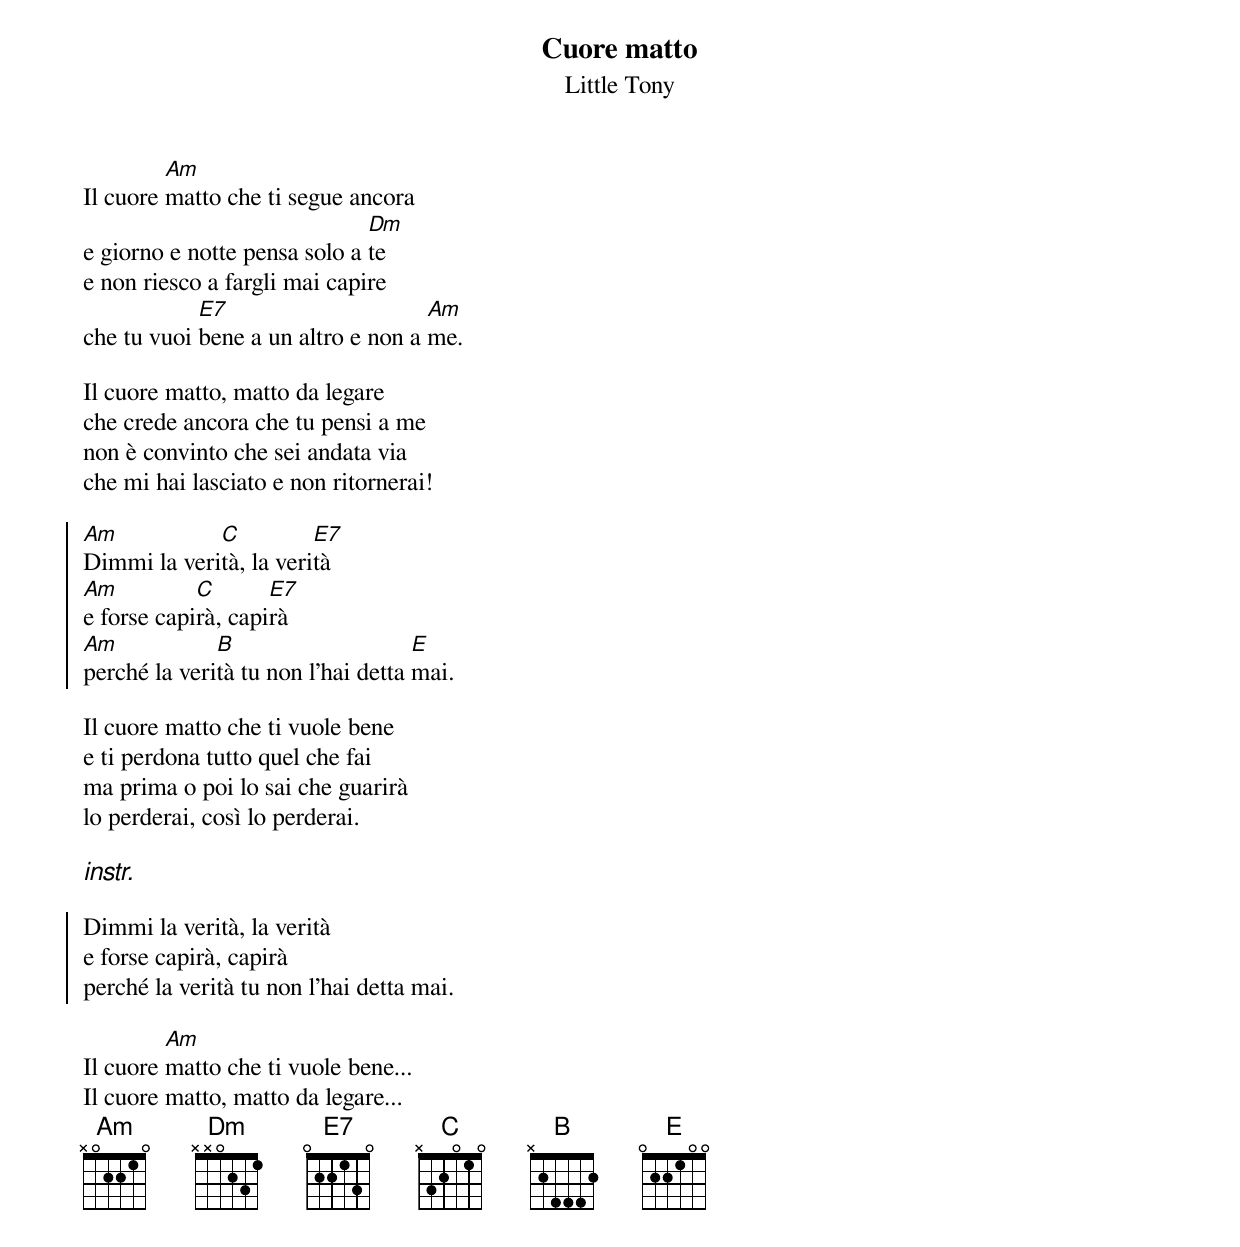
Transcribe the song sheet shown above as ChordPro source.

{title: Cuore matto}
{subtitle: Little Tony}

Il cuore [Am]matto che ti segue ancora
e giorno e notte pensa solo a [Dm]te
e non riesco a fargli mai capire
che tu vuoi [E7]bene a un altro e non a [Am]me.

Il cuore matto, matto da legare
che crede ancora che tu pensi a me
non è convinto che sei andata via
che mi hai lasciato e non ritornerai!

{soc}
[Am]Dimmi la veri[C]tà, la veri[E7]tà
[Am]e forse capi[C]rà, capi[E7]rà
[Am]perché la veri[B]tà tu non l'hai detta [E]mai.
{eoc}

Il cuore matto che ti vuole bene
e ti perdona tutto quel che fai
ma prima o poi lo sai che guarirà
lo perderai, così lo perderai.

{comment_italic: instr.}

{soc}
Dimmi la verità, la verità
e forse capirà, capirà
perché la verità tu non l'hai detta mai.
{eoc}

Il cuore [Am]matto che ti vuole bene...
Il cuore matto, matto da legare...
